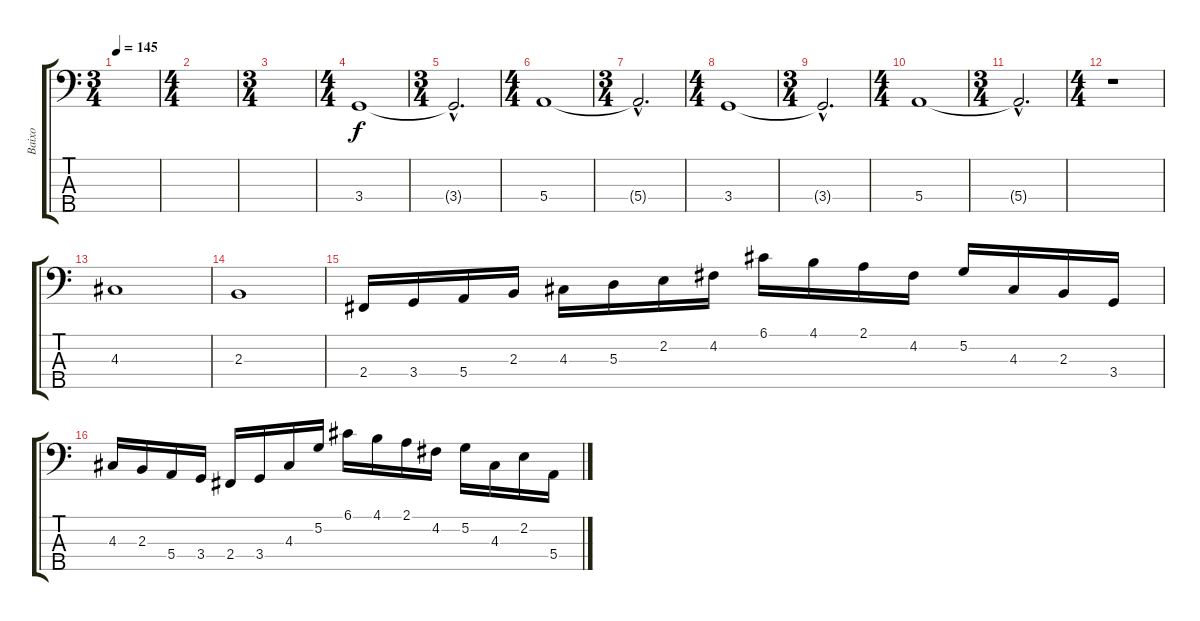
\track ("Baixo" "Baixo") {instrument electricbassfinger}
\staff {score tabs}
\tuning (G2 D2 A1 E1 B0) {hide}
\ts (3 4)
\tempo 145
\clef f4
\ks c
|
\ts (4 4)
|
\ts (3 4)
|
\ts (4 4)
3.4.1 |
\ts (3 4)
3.4{hac t}.2{d} |
\ts (4 4)
5.4.1 |
\ts (3 4)
5.4{hac t}.2{d} |
\ts (4 4)
3.4.1 |
\ts (3 4)
3.4{hac t}.2{d} |
\ts (4 4)
5.4.1 |
\ts (3 4)
5.4{hac t}.2{d} |
\ts (4 4)
r.1 |
4.3.1{instrument electricbassfinger} |
2.3.1 |
2.4.16 3.4.16 5.4.16 2.3.16 4.3.16 5.3.16 2.2.16 4.2.16 6.1.16 4.1.16 2.1.16 4.2.16 5.2.16 4.3.16 2.3.16 3.4.16 |
4.3.16 2.3.16 5.4.16 3.4.16 2.4.16 3.4.16 4.3.16 5.2.16 6.1.16 4.1.16 2.1.16 4.2.16 5.2.16 4.3.16 2.2.16 5.4.16
